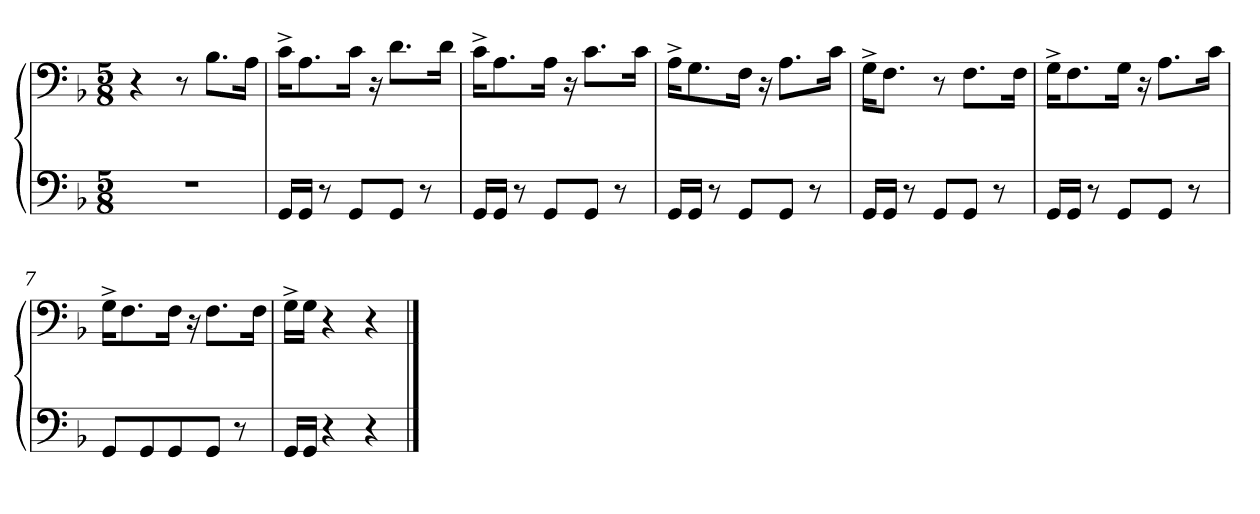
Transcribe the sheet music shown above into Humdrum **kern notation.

**kern	**kern
*part1	*part1
*staff2	*staff1
*clefF4	*clefF4
*k[b-]	*k[b-]
*M5/8	*M5/8
=1	=1
3...r	4r
.	8r
.	8.B-\L
.	16A\Jk
=2	=2
16GG/LL	16c^\KL
16GG/JJ	8.A\
8r	.
8GG/L	16c\Jk
.	16r
8GG/J	8.d\L
8r	.
.	16d\Jk
=3	=3
16GG/LL	16c^\KL
16GG/JJ	8.A\
8r	.
8GG/L	16A\Jk
.	16r
8GG/J	8.c\L
8r	.
.	16c\Jk
=4	=4
16GG/LL	16A^\KL
16GG/JJ	8.G\
8r	.
8GG/L	16F\Jk
.	16r
8GG/J	8.A\L
8r	.
.	16c\Jk
=5	=5
16GG/LL	16G^\KL
16GG/JJ	8.F\J
8r	.
8GG/L	8r
8GG/J	8.F\L
8r	.
.	16F\Jk
=6	=6
16GG/LL	16G^\KL
16GG/JJ	8.F\
8r	.
8GG/L	16G\Jk
.	16r
8GG/J	8.A\L
8r	.
.	16c\Jk
=7	=7
8GG/L	16G^\KL
.	8.F\
8GG/	.
8GG/	16F\Jk
.	16r
8GG/J	8.F\L
8r	.
.	16F\Jk
=8	=8
16GG/LL	16G^\LL
16GG/JJ	16G\JJ
4r	4r
4r	4r
==	==
*-	*-
